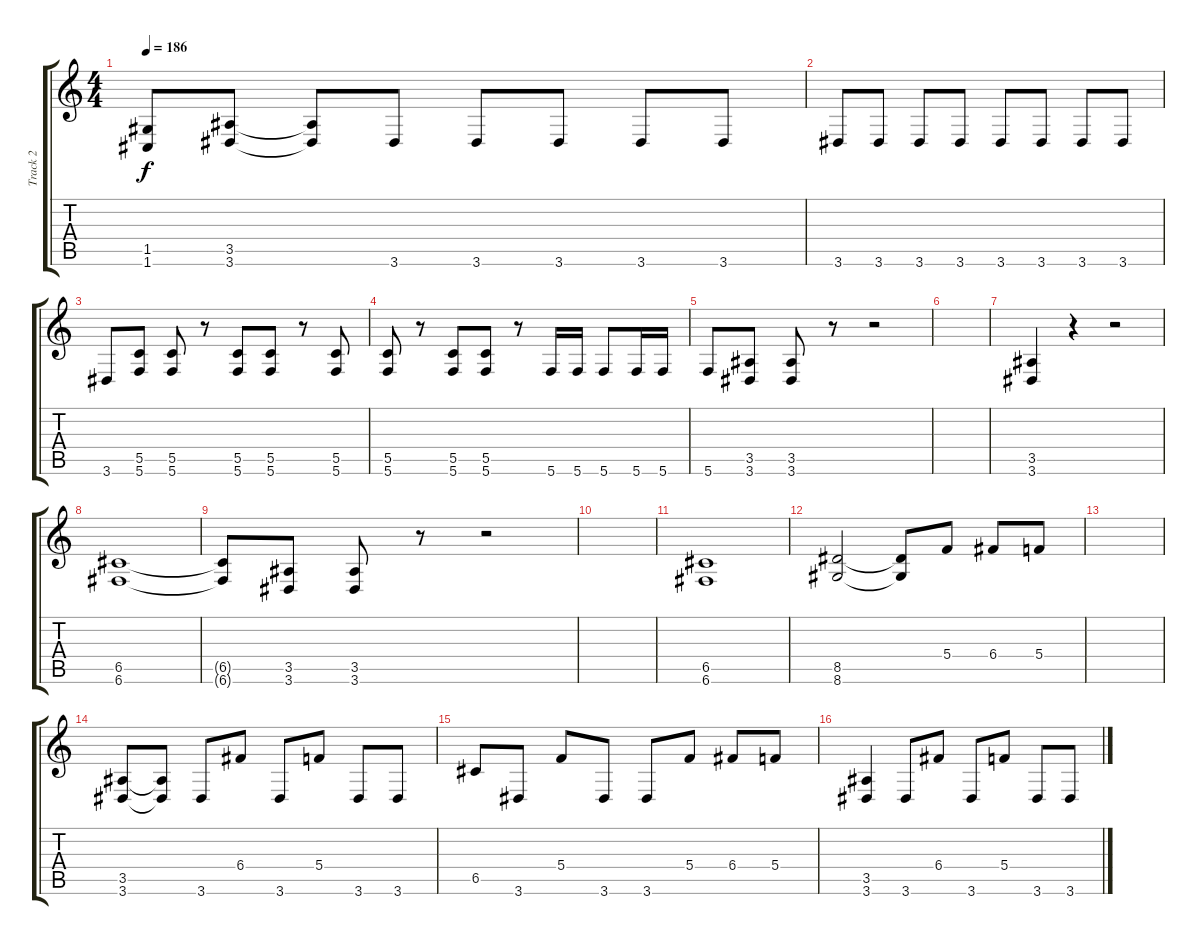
\track ("Track 2" "Track 2") {instrument distortionguitar bank 255}
\staff {score tabs}
\tuning (D4 A3 F3 C3 G2 C2) {hide}
\ts (4 4)
\tempo 186
\clef g2
\ks c
(1.5{t} 1.6{t}).8{dy f} (3.5 3.6).8 (3.5{t} 3.6{t}).8 3.6.8 3.6.8 3.6.8 3.6.8 3.6.8 |
3.6.8 3.6.8 3.6.8 3.6.8 3.6.8 3.6.8 3.6.8 3.6.8 |
3.6.8 (5.5 5.6).8 (5.5 5.6).8 r.8 (5.5 5.6).8 (5.5 5.6).8 r.8 (5.5 5.6).8 |
(5.5 5.6).8 r.8 (5.5 5.6).8 (5.5 5.6).8 r.8 5.6.16 5.6.16 5.6.8 5.6.16 5.6.16 |
5.6.8 (3.5 3.6).8 (3.5 3.6).8 r.8 r.2 |
|
(3.5 3.6).4 r.4 r.2 |
(6.5 6.6).1 |
(6.5{t} 6.6{t}).8 (3.5 3.6).8 (3.5 3.6).8 r.8 r.2 |
|
(6.5 6.6).1 |
(8.5 8.6).2 (8.5{t} 8.6{t}).8 5.4.8 6.4.8 5.4.8 |
|
(3.5 3.6).8 (3.5{t} 3.6{t}).8 3.6.8 6.4.8 3.6.8 5.4.8 3.6.8 3.6.8 |
6.5.8 3.6.8 5.4.8 3.6.8 3.6.8 5.4.8 6.4.8 5.4.8 |
(3.5 3.6).4 3.6.8 6.4.8 3.6.8 5.4.8 3.6.8 3.6.8
